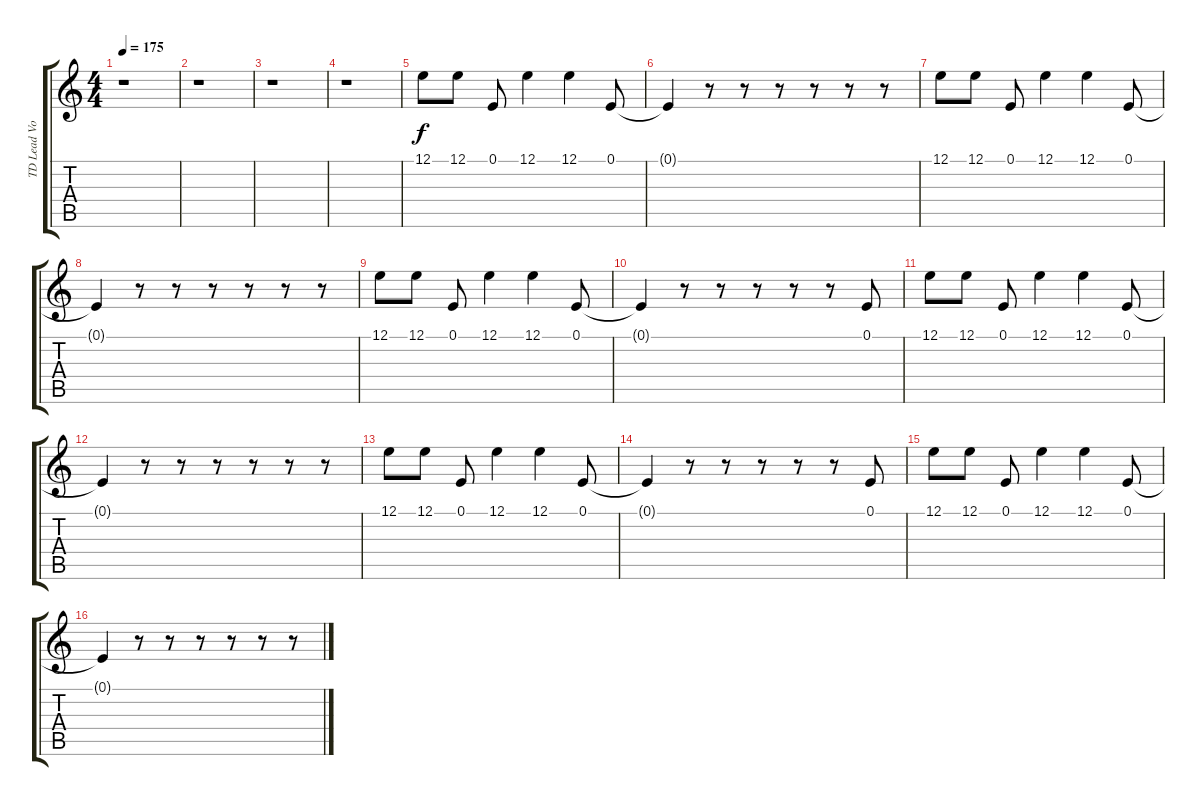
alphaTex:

\track ("TD Lead Vocals" "TD Lead Vo") {instrument violin}
\staff {score tabs}
\tuning (E4 B3 G3 D3 A2 E2) {hide}
\ts (4 4)
\tempo 175
\clef g2
\ks c
r.1{dy f} |
r.1 |
r.1 |
r.1 |
12.1.8 12.1.8 0.1.8 12.1.4 12.1.4 0.1.8 |
0.1{t}.4 r.8 r.8 r.8 r.8 r.8 r.8 |
12.1.8 12.1.8 0.1.8 12.1.4 12.1.4 0.1.8 |
0.1{t}.4 r.8 r.8 r.8 r.8 r.8 r.8 |
12.1.8 12.1.8 0.1.8 12.1.4 12.1.4 0.1.8 |
0.1{t}.4 r.8 r.8 r.8 r.8 r.8 0.1.8 |
12.1.8 12.1.8 0.1.8 12.1.4 12.1.4 0.1.8 |
0.1{t}.4 r.8 r.8 r.8 r.8 r.8 r.8 |
12.1.8 12.1.8 0.1.8 12.1.4 12.1.4 0.1.8 |
0.1{t}.4 r.8 r.8 r.8 r.8 r.8 0.1.8 |
12.1.8 12.1.8 0.1.8 12.1.4 12.1.4 0.1.8 |
0.1{t}.4 r.8 r.8 r.8 r.8 r.8 r.8
